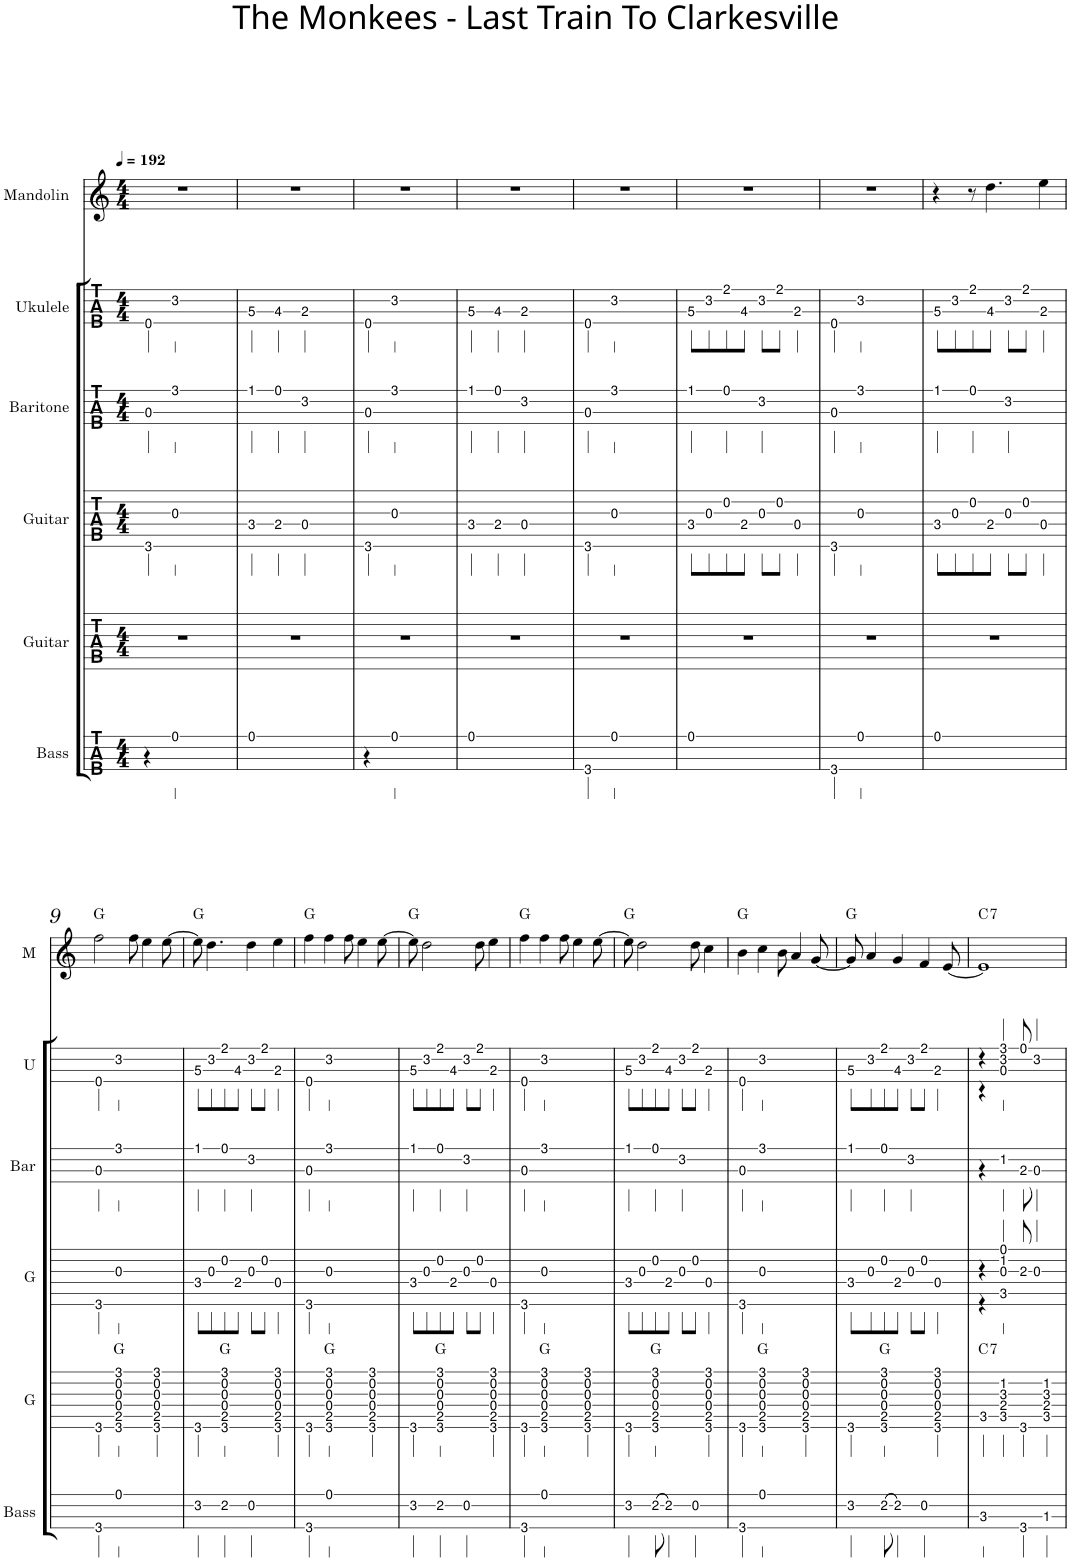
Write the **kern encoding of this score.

**kern	**kern	**kern	**kern	**kern	**kern	**harte
*part6	*part5	*part4	*part3	*part2	*part1	*part1
*staff6	*staff5	*staff4	*staff3	*staff2	*staff1	*
*I"Bass	*I"Guitar	*I"Guitar	*I"Baritone	*I"Ukulele	*I"Mandolin	*
*I'Bass	*I'G	*I'G	*I'Bar	*I'U	*I'M	*
*stria4	*stria6	*stria6	*stria4	*stria4	*	*
*	*	*	*	*	*clefG2	*
*	*	*	*Trd7c12	*	*	*
*k[]	*k[]	*k[]	*k[]	*k[]	*k[]	*
*M4/4	*M4/4	*M4/4	*M4/4	*M4/4	*M4/4	*
*MM192	*MM192	*MM192	*MM192	*MM192	*MM192	*
=1	=1	=1	=1	=1	=1	=1
4r	1r	4GG\	4G\	4G\	1r	.
2GG\	.	2G\	2g\	2g\	.	.
4ryy	.	4ryy	4ryy	4ryy	.	.
=2	=2	=2	=2	=2	=2	=2
1GG	1r	4F\	4f\	4f\	1r	.
.	.	4E\	4e\	4e\	.	.
.	.	4D\	4d\	4d\	.	.
.	.	4ryy	4ryy	4ryy	.	.
=3	=3	=3	=3	=3	=3	=3
4r	1r	4GG\	4G\	4G\	1r	.
2GG\	.	2G\	2g\	2g\	.	.
4ryy	.	4ryy	4ryy	4ryy	.	.
=4	=4	=4	=4	=4	=4	=4
1GG	1r	4F\	4f\	4f\	1r	.
.	.	4E\	4e\	4e\	.	.
.	.	4D\	4d\	4d\	.	.
.	.	4ryy	4ryy	4ryy	.	.
=5	=5	=5	=5	=5	=5	=5
4GGG\	1r	4GG\	4G\	4G\	1r	.
2GG\	.	2G\	2g\	2g\	.	.
4ryy	.	4ryy	4ryy	4ryy	.	.
=6	=6	=6	=6	=6	=6	=6
1GG	1r	8F\L	4f\	8f\L	1r	.
.	.	8G\	.	8g\	.	.
.	.	8B\	4e\	8b\	.	.
.	.	8E\J	.	8e\J	.	.
.	.	8G\L	4d\	8g\L	.	.
.	.	8B\J	.	8b\J	.	.
.	.	4D\	4ryy	4d\	.	.
=7	=7	=7	=7	=7	=7	=7
4GGG\	1r	4GG\	4G\	4G\	1r	.
2GG\	.	2G\	2g\	2g\	.	.
4ryy	.	4ryy	4ryy	4ryy	.	.
=8	=8	=8	=8	=8	=8	=8
1GG	1r	8F\L	4f\	8f\L	4r	.
.	.	8G\	.	8g\	.	.
.	.	8B\	4e\	8b\	8r	.
.	.	8E\J	.	8e\J	4.dd\	.
.	.	8G\L	4d\	8g\L	.	.
.	.	8B\J	.	8b\J	.	.
.	.	4D\	4ryy	4d\	4ee\	.
!!LO:LB:g=z
=9	=9	=9	=9	=9	=9	=9
4GGG\	4GG\	4GG\	4G\	4G\	2ff\	G:maj
2GG\	2GG\ 2BB\ 2D\ 2G\ 2B\ 2g\	2G\	2g\	2g\	.	.
.	.	.	.	.	8ff\	.
.	.	.	.	.	4ee\	.
4ryy	4GG\ 4BB\ 4D\ 4G\ 4B\ 4g\	4ryy	4ryy	4ryy	.	.
.	.	.	.	.	[8ee\	.
=10	=10	=10	=10	=10	=10	=10
4FF\	4GG\	8F\L	4f\	8f\L	8ee\]	G:maj
.	.	8G\	.	8g\	4.dd\	.
4EE\	2GG\ 2BB\ 2D\ 2G\ 2B\ 2g\	8B\	4e\	8b\	.	.
.	.	8E\J	.	8e\J	.	.
4DD\	.	8G\L	4d\	8g\L	4dd\	.
.	.	8B\J	.	8b\J	.	.
4ryy	4GG\ 4BB\ 4D\ 4G\ 4B\ 4g\	4D\	4ryy	4d\	4ee\	.
=11	=11	=11	=11	=11	=11	=11
4GGG\	4GG\	4GG\	4G\	4G\	4ff\	G:maj
2GG\	2GG\ 2BB\ 2D\ 2G\ 2B\ 2g\	2G\	2g\	2g\	4ff\	.
.	.	.	.	.	8ff\	.
.	.	.	.	.	4ee\	.
4ryy	4GG\ 4BB\ 4D\ 4G\ 4B\ 4g\	4ryy	4ryy	4ryy	.	.
.	.	.	.	.	[8ee\	.
=12	=12	=12	=12	=12	=12	=12
4FF\	4GG\	8F\L	4f\	8f\L	8ee\]	G:maj
.	.	8G\	.	8g\	2dd\	.
4EE\	2GG\ 2BB\ 2D\ 2G\ 2B\ 2g\	8B\	4e\	8b\	.	.
.	.	8E\J	.	8e\J	.	.
4DD\	.	8G\L	4d\	8g\L	.	.
.	.	8B\J	.	8b\J	8dd\	.
4ryy	4GG\ 4BB\ 4D\ 4G\ 4B\ 4g\	4D\	4ryy	4d\	4ee\	.
=13	=13	=13	=13	=13	=13	=13
4GGG\	4GG\	4GG\	4G\	4G\	4ff\	G:maj
2GG\	2GG\ 2BB\ 2D\ 2G\ 2B\ 2g\	2G\	2g\	2g\	4ff\	.
.	.	.	.	.	8ff\	.
.	.	.	.	.	4ee\	.
4ryy	4GG\ 4BB\ 4D\ 4G\ 4B\ 4g\	4ryy	4ryy	4ryy	.	.
.	.	.	.	.	[8ee\	.
=14	=14	=14	=14	=14	=14	=14
4FF\	4GG\	8F\L	4f\	8f\L	8ee\]	G:maj
.	.	8G\	.	8g\	2dd\	.
[8EE\	2GG\ 2BB\ 2D\ 2G\ 2B\ 2g\	8B\	4e\	8b\	.	.
4EE\]	.	8E\J	.	8e\J	.	.
.	.	8G\L	4d\	8g\L	.	.
4DD\	.	8B\J	.	8b\J	8dd\	.
.	4GG\ 4BB\ 4D\ 4G\ 4B\ 4g\	4D\	4ryy	4d\	4cc\	.
8ryy	.	.	.	.	.	.
=15	=15	=15	=15	=15	=15	=15
4GGG\	4GG\	4GG\	4G\	4G\	4b\	G:maj
2GG\	2GG\ 2BB\ 2D\ 2G\ 2B\ 2g\	2G\	2g\	2g\	4cc\	.
.	.	.	.	.	8b\	.
.	.	.	.	.	4a/	.
4ryy	4GG\ 4BB\ 4D\ 4G\ 4B\ 4g\	4ryy	4ryy	4ryy	.	.
.	.	.	.	.	[8g/	.
=16	=16	=16	=16	=16	=16	=16
4FF\	4GG\	8F\L	4f\	8f\L	8g/]	G:maj
.	.	8G\	.	8g\	4a/	.
[8EE\	2GG\ 2BB\ 2D\ 2G\ 2B\ 2g\	8B\	4e\	8b\	.	.
4EE\]	.	8E\J	.	8e\J	4g/	.
.	.	8G\L	4d\	8g\L	.	.
4DD\	.	8B\J	.	8b\J	4f/	.
.	4GG\ 4BB\ 4D\ 4G\ 4B\ 4g\	4D\	4ryy	4d\	.	.
8ryy	.	.	.	.	[8e/	.
=17	=17	=17	=17	=17	=17	=17
*	*	*^	*	*^	*	*
!	!	!	!	!	!	!	!	!LO:H:kt=7
2CC\	4C\	4r	4r	4r	4r	4r	1e]	C:7
.	4C\ 4E\ 4B-\ 4c\	4c/ 4e/	2C\ 2G\	4c\	4cc/	2c\ 2g\	.	.
4GGG\	4GG\	8A/	.	8A\	8a/	.	.	.
.	.	4G/	.	4G\	4g/	.	.	.
4BBB-\	4C\ 4E\ 4B-\ 4c\	.	4ryy	.	.	4ryy	.	.
.	.	8ryy	.	8ryy	8ryy	.	.	.
*	*	*v	*v	*	*v	*v	*	*
=	=	=	=	=	=	=
*-	*-	*-	*-	*-	*-	*-
